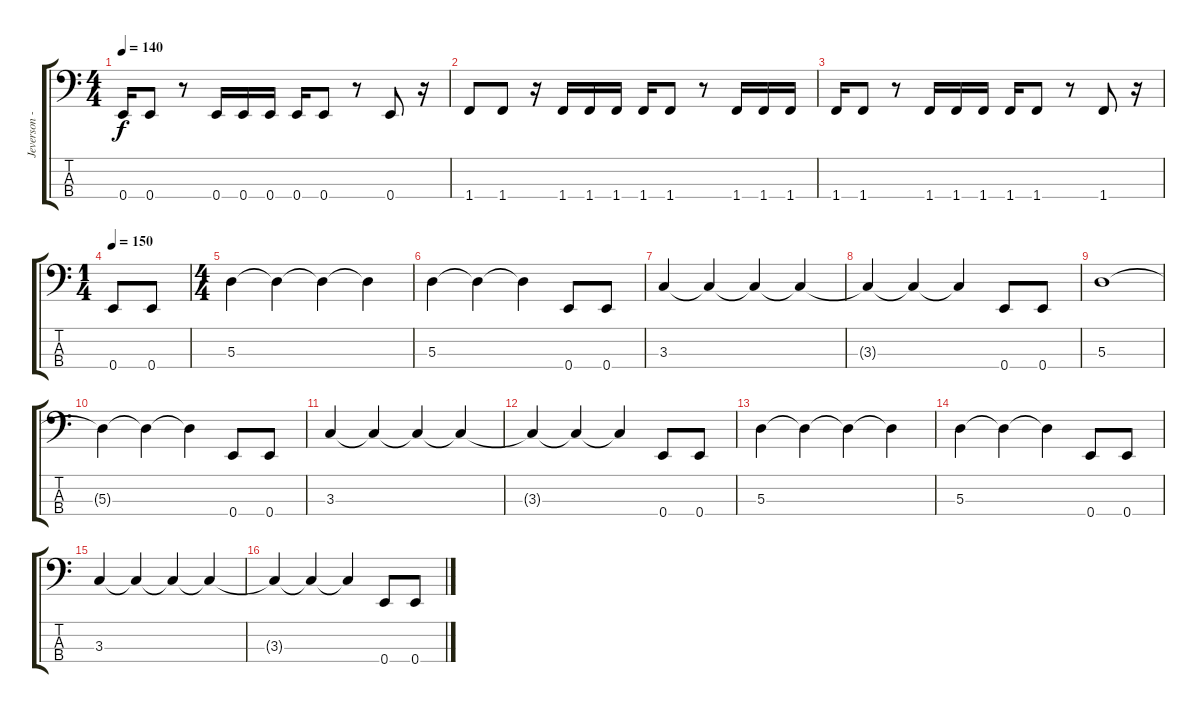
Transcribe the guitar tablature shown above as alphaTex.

\track ("Jeverson --Bass" "Jeverson -") {instrument electricbassfinger}
\staff {score tabs}
\tuning (G2 D2 A1 E1) {hide}
\ts (4 4)
\tempo 140
\clef f4
\ks c
0.4.16{dy f} 0.4.8 r.8 0.4.16 0.4.16 0.4.16 0.4.16 0.4.8 r.8 0.4.8 r.16 |
1.4.8 1.4.8 r.16 1.4.16 1.4.16 1.4.16 1.4.16 1.4.8 r.8 1.4.16 1.4.16 1.4.16 |
1.4.16 1.4.8 r.8 1.4.16 1.4.16 1.4.16 1.4.16 1.4.8 r.8 1.4.8 r.16 |
\ts (1 4)
\tempo 150
0.4.8 0.4.8 |
\ts (4 4)
5.3.4 5.3{t}.4 5.3{t}.4 5.3{t}.4 |
5.3.4 5.3{t}.4 5.3{t}.4 0.4.8 0.4.8 |
3.3.4 3.3{t}.4 3.3{t}.4 3.3{t}.4 |
3.3{t}.4 3.3{t}.4 3.3{t}.4 0.4.8 0.4.8 |
5.3.1 |
5.3{t}.4 5.3{t}.4 5.3{t}.4 0.4.8 0.4.8 |
3.3.4 3.3{t}.4 3.3{t}.4 3.3{t}.4 |
3.3{t}.4 3.3{t}.4 3.3{t}.4 0.4.8 0.4.8 |
5.3.4 5.3{t}.4 5.3{t}.4 5.3{t}.4 |
5.3.4 5.3{t}.4 5.3{t}.4 0.4.8 0.4.8 |
3.3.4 3.3{t}.4 3.3{t}.4 3.3{t}.4 |
3.3{t}.4 3.3{t}.4 3.3{t}.4 0.4.8 0.4.8
